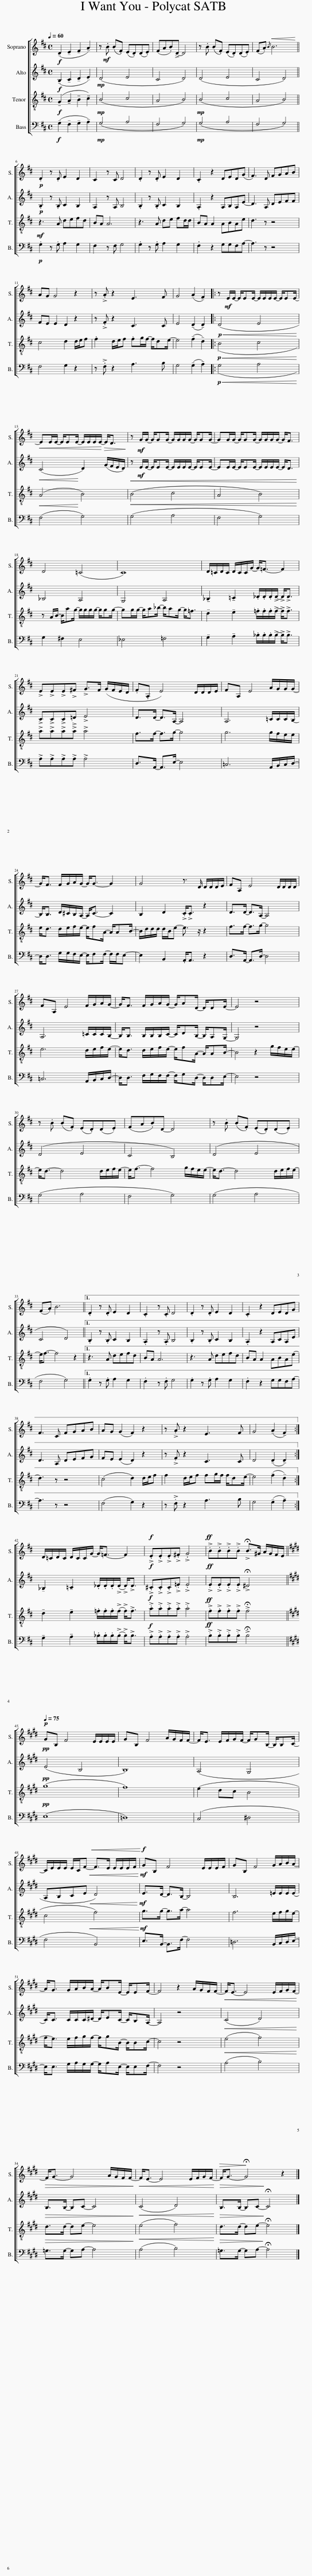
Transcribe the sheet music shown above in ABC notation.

X:1
%%score [ 1 2 3 4 ]
L:1/8
Q:1/4=60
M:4/4
I:linebreak $
K:D
V:1 treble
V:2 treble
V:3 treble-8
V:4 bass
V:1
!f! (!tenuto!D2 !tenuto!E2 !tenuto!F2 !tenuto!A2) | z!mf! .B (B.F) (E.D)(D.E) | (FA.B)!>!D- D4 | z .B (B.F) (E.D)(D.E) | (F.A)!<(!{/B} B6!<)! ||$ %5
!p! .D2 z .D E2 D2 | C2 z C D4 | .D2 z .D E2 D2 | .C2 z2 DED(G | F3) D FGAB |$ %10
 AG G4 z2 | z !>!.A z2 E3 F | G4 (!tenuto!A2 !tenuto!F2) |: z!mf! E/E/- E/EE/- E/E/E/E/- E/EE/- |$ EE/E/- E/EE/- E/E/E/E/- E<D | %15
 z!mf! G/G/- G/GG/- G/G/G/G/- G/GG/- | GG/G/- G/GG/- G/G/G/G/- G<F |$ D4 (=C4 | C8) | D/=C/D/C/ D/C/C/G/- G<=F- F2 |$ %20
 !>!E!>!E!>!E!>!^F !>!G>F (G/F/E/D/ | .F.A, E4) D/D/D/E/ | FA, E4 A/G/G/G/- |$ G<F F/G/A/G/- G<G- G2 | G4 z3/2 D/ D/D/D/E/ | %25
 FA, E4 D/D/D/D/ |$ FA, E4 F/G/A/G/- | G<F F/G/A/G/- G/AD/- D/DE/- | E4 z4 |$ z .B (B.F) (E.D)(D.E) | %30
 (FA.B)D- D4 | z .B (B.F) (E.D)(D.E) |$ (F.A) B6 ||1 .D2 z .D E2 D2 | .C2 z .C D4 | %35
 .D2 z .D E2 D2 | .C2 z2 DEDG |$ F3 C FGAB | AG (G2 F2) z2 | z !>!.A z2 E3 F | %40
 G4 (!tenuto!A2 !tenuto!F2) :|$ D/=C/D/C/ D/C/C/G/- G<=F- F2 |!f! !>!.E!>!.E!>!.E!>!.^F !>!.G4 |!ff! !>!.B!>!.B!>!.B!>!.B !>!!fermata!B>^G A/G/F/E/ ||$[K:E][Q:1/4=75]!p! GB, F4 E/E/E/E/ | %45
 GB, F4 A/G/F/F/- | F<E E/F/G/F/- F/GB,/- B,/B,C/- |$!<(! C/E/E/E/ E/C/F- F>E E/E/E/F/!<)! |!f! GB, F4 E/E/E/F/ | GB, F4 G/A/B/A/- |$ %50
 A<G G/A/B/A/- A/BE/- E/EF/- | F4 z2 A/G/F/F/- | F<E- E4 E/F/G/F/- |$ F<G- G4 A/G/F/F/- | F<E- E4 E/F/G/F/- | %55
!>(! F<G- !fermata!G4 z2!>)! |] %56
V:2
!f! (!tenuto!B,2 !tenuto!C2 !tenuto!D2 !tenuto!E2) |!mp! (D4 E4 | C4 D4) | (D4 E4 | C4 D4) ||$ %5
!p! .B,2 z .B, C2 B,2 | A,2 z A, B,4 | .B,2 z .B, C2 B,2 | .A,2 z2 A,B,A,E- | D3 A, DEFF |$ %10
 FE E2 D2 z2 | z !>!.F z2 C3 C | E4 (!tenuto!D2 !tenuto!D2) |:!p!!<(! (D4 E4)!<)! |$!<(! (C4 D2)!<)!!>(! (G/F/E/D/)!>)! | %15
 z!mf! E/E/- E/EE/- E/E/E/E/- E/EE/- | EE/E/- E/EE/- E/E/E/E/- E<D |$ _B,4 A,4 | G,4 A,4 | !tenuto!_B,2 !tenuto!=C2 ._D/.D/.D/!>!D/- !>!D<!>!D |$ %20
 !>!C!>!C!>!C!>!=D !>!E4 | D>D- D>A,- A,4 | A,6 =C/C/C/B,/- |$ B,<B, D/^C/B,/A,/- A,<C- C2 | B,2 D2 !>!.C<!>!.C z2 | %25
 D>D- D>A,- A,4 |$ A,6 =C/C/C/B,/- | B,<B, B,/B,/B,/C/- C/DB,/- B,/A,G,/- | G,4 z4 |$ (D4 E4 | %30
 C4 B,4) | (D4 E4 |$ C4 D4) ||1 .B,2 z .B, C2 B,2 | .A,2 z .A, B,4 | %35
 .B,2 z .B, C2 B,2 | .A,2 z2 A,CA,E |$ D3 A, DEFG | FE (E2 D2) z2 | z !>!.F z2 C3 C | %40
 D4 (!tenuto!D2 !tenuto!D2) :|$ !tenuto!_B,2 !tenuto!=C2 ._D/.D/.D/(!>!D/ !>!D<)!>!D |!f! !>!.^C!>!.C!>!.C!>!.=E !>!.E4 |!ff! !>!.E!>!.E!>!.E!>!.E !>!!fermata!^D4 ||$[K:E]!pp! (E4 B,4 | %45
 B,8) | (A,4 G,4 |$!<(! A,B,CE D4)!<)! |!mf! E>D- D>B,- B,4 | B,6 =E/E/E/(E/ |$ %50
 C<)C C/C/C/^D/- D/EC/- C/B,A,/- | A,4 z4 |!<(! (C4 D4)!<)! |$!>(! B,>B,- B,C- C4!>)! |!<(! (C4 D4)!<)! | %55
!>(! B,>B,- B,C- !fermata!C4!>)! |] %56
V:3
!f! (!tenuto!G2 !tenuto!A2 !tenuto!B2 !tenuto!c2) |!mp! (B4 c4 | A4 B4) |!mp! (B4 c4 | A4 B4) ||$ %5
!mf! z3 A defd | BA A6 | z3 A de fd/d/ | BA A2 ABAe | d3 z z4 |$ %10
 c4 d2 d/e/f | .f2 d/e/f .fg/f/- f/de/- | e4 (!tenuto!f2 !tenuto!d2) |:!p!!<(! (B4 c4)!<)! |$!<(! (A4!<)! B4) | %15
!<(! (B4 c4 | A4 B4)!<)! |$ z A/B/- B/ag/- g/g/g/g/- g/gg/- | gg/g/- g/a_b/- b/ag/- g<=f | !tenuto!d2 !tenuto!e2 .=f/.f/.f/!>!f/- !>!f<!>!f |$ %20
 !>!a!>!a!>!a!>!a !>!a4 | f>f- f>g- g4 | g6 g/f/e/e/ |$ e<d d/e/f/e/- e/fA/- A/AB/- | B/d/d/d/ d/B/e- e3/2 z/ z2 | %25
 f>f- f>g- g4 |$ e6 d/e/f/e/- | e<d d/e/f/e/- e/fA/- A/AB/- | B4 z2 g/f/e/e/- |$ e<d- d4 d/e/f/e/- | %30
 e<f- f4 g/f/e/e/- | e<d- d4 d/e/f/e/- |$ e<f- f4 z2 ||1 z3 A defd | BA A6 | %35
 z3 A defd | BA A2 ABA(e |$ d3) z z4 | (c4 d2) d/e/f | f2 d/e/f fg/f/ f/de/- | %40
 e4 (!tenuto!f2 !tenuto!d2) :|$ !tenuto!d2 !tenuto!e2 .=f/.f/.f/(!>!f/ !>!f<)!>!f |!f! !>!.a!>!.a!>!.a!>!.a !>!.a4 |!ff! !>!.f!>!.f!>!.f!>!.f !>!!fermata!f4 ||$[K:E]!pp! (g8 | %45
 f8) | (e2 dc B4 |$!<(! c4 f4)!<)! |!mf! g>g- g>a- a4 | f6 e/f/g/e/- |$ %50
 f<e e/f/g/f/- f/gB/- B/Bc/- | c4 z4 |!<(! (e4 f4)!<)! |$!>(! d>d- de- e4!>)! |!<(! (e4 f4)!<)! | %55
!>(! d>d- de- !fermata!e4!>)! |] %56
V:4
!f! (!tenuto!G,2 !tenuto!F,2 !tenuto!G,2 !tenuto!A,2) |!mp! (G,4 A,4 | F,4 G,4) |!mp! (G,4 A,4 | F,4 G,4) ||$ %5
!p! .G,2 z .G, A,2 G,2 | F,2 z F, G,4 | .G,2 z .G, A,2 G,2 | .F,2 z2 G,G,F,A,- | A,3 z z4 |$ %10
 F,4 G,2 z2 | z !>!.F, z2 A,3 B, | G,4 (!tenuto!G,2 !tenuto!A,2) |:!p!!<(! (G,4 A,4)!<)! |$!<(! (F,4!<)! G,4) | %15
!<(! (G,4 A,4 | F,4 G,4)!<)! |$ G,2 ^F,2 E,4 | _E,4 =F,4 | !tenuto!G,2 !tenuto!A,2 ._B,/.B,/.B,/!>!B,/- !>!B,<!>!B, |$ %20
 !>!A,!>!A,!>!A,!>!A, !>!A,4 | D,>A,,- A,,>E,- E,4 | =C,6 A,,/B,,/C,/D,/- |$ D,<D, G,/G,/F,/E,/- E,/F,F,/- F,/F,/E,- | E,2 B,,2 .A,,<A,, z2 | %25
 D,>A,,- A,,>D,- D,4 |$ =C,6 A,,/B,,/C,/D,/- | D,<D, F,/G,/F,/F,/- F,/G,D,/- D,/D,E,/- | E,4 z4 |$ (G,4 A,4 | %30
 F,4 G,4) | (G,4 A,4 |$ F,4 G,4) ||1 .G,2 z .G, A,2 G,2 | .F,2 z .F, G,4 | %35
 .G,2 z .G, A,2 G,2 | .F,2 z2 G,G,F,A,- |$ A,3 z z4 | (F,4 G,2) z2 | z !>!.F, z2 A,3 B, | %40
 G,4 (!tenuto!G,2 !tenuto!A,2) :|$ !tenuto!G,2 !tenuto!A,2 ._B,/.B,/.B,/(!>!B,/ !>!B,<)!>!B, |!f! !>!.A,!>!.A,!>!.A,!>!.A, !>!.A,4 |!ff! !>!.B,!>!.B,!>!.B,!>!.B, !>!!fermata!B,4 ||$[K:E]!pp! (E,8 | %45
 =D,8) | (C,4 ^D,4 |$!<(! F,4 B,,4)!<)! |!mf! E,>B,,- B,,>F,- F,4 | =D,6 B,,/C,/D,/E,/- |$ %50
 E,<E, G,/A,/G,/G,/- G,/A,E,/- E,/E,F,/- | F,4 z4 |!<(! (A,4 B,4)!<)! |$!>(! =G,>G,- G,A,- A,4!>)! |!<(! (A,4 B,4)!<)! | %55
!>(! =G,>G,- G,A,- !fermata!A,4!>)! |] %56
